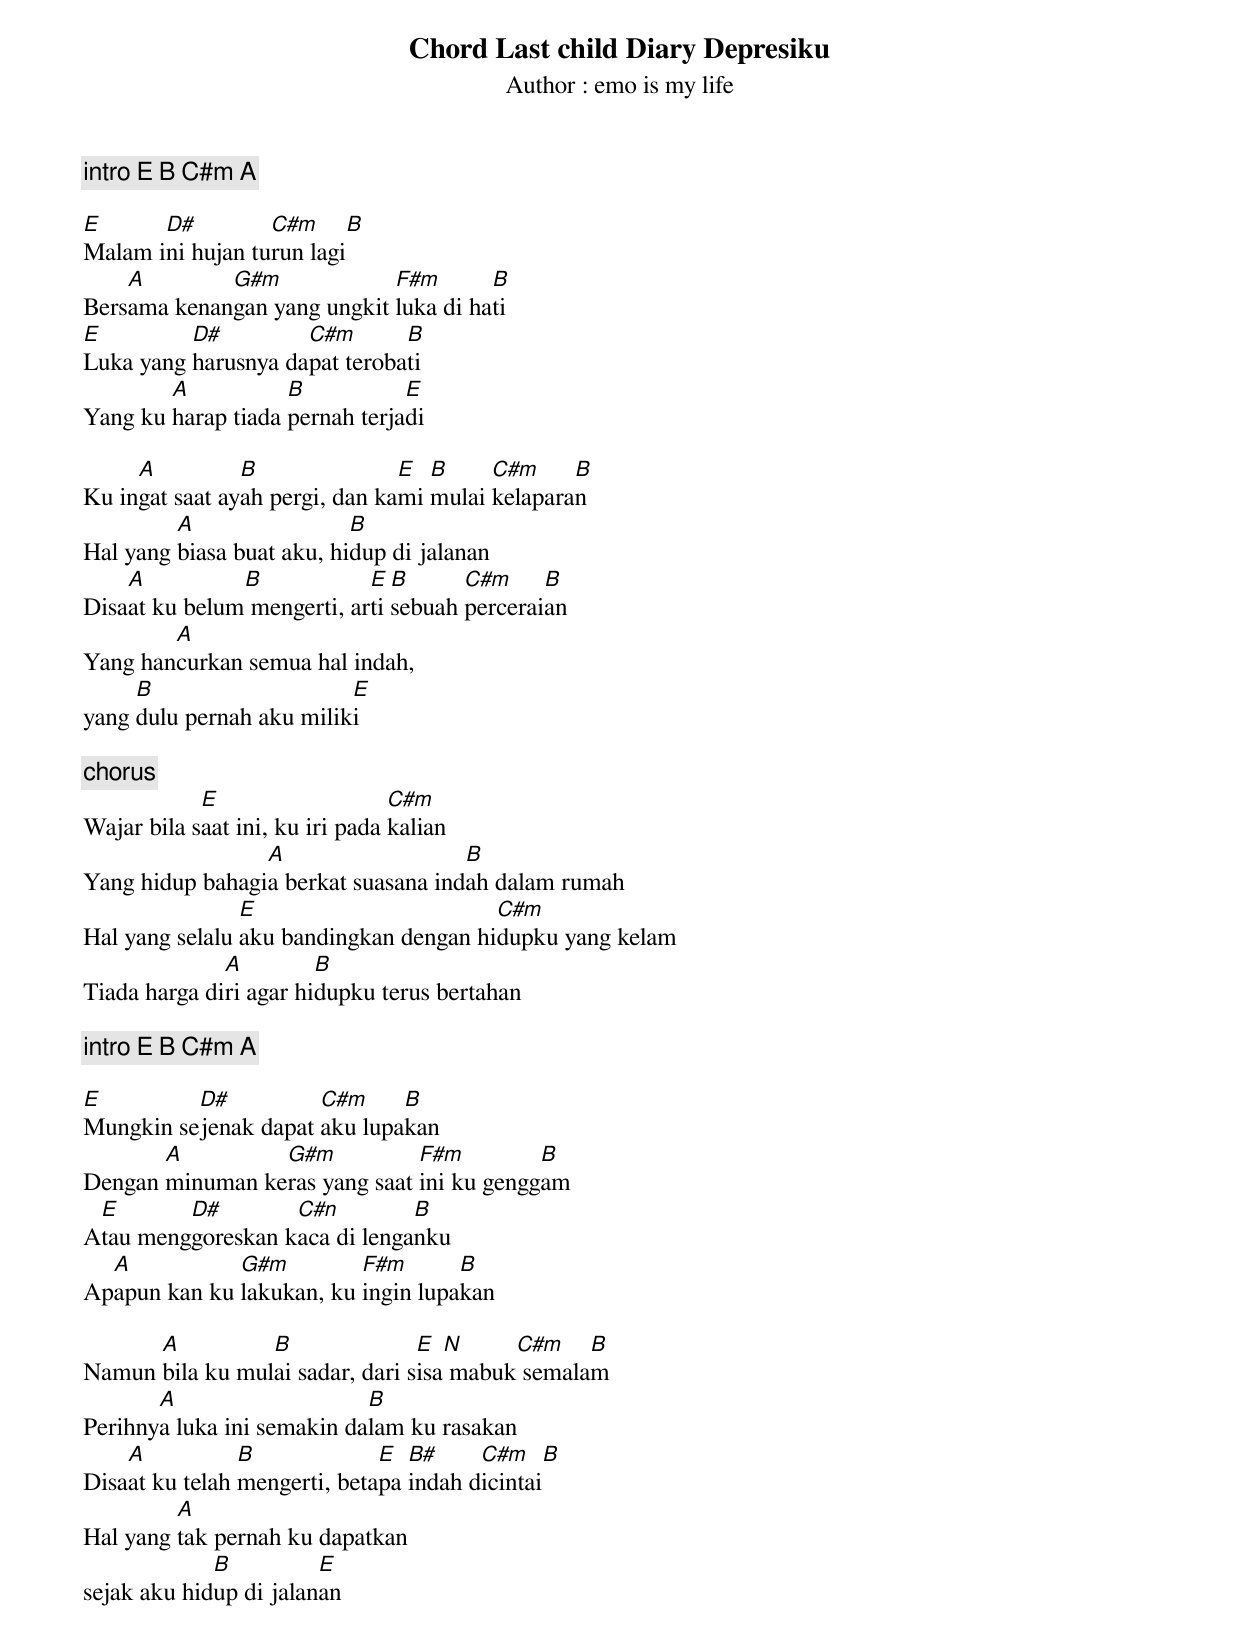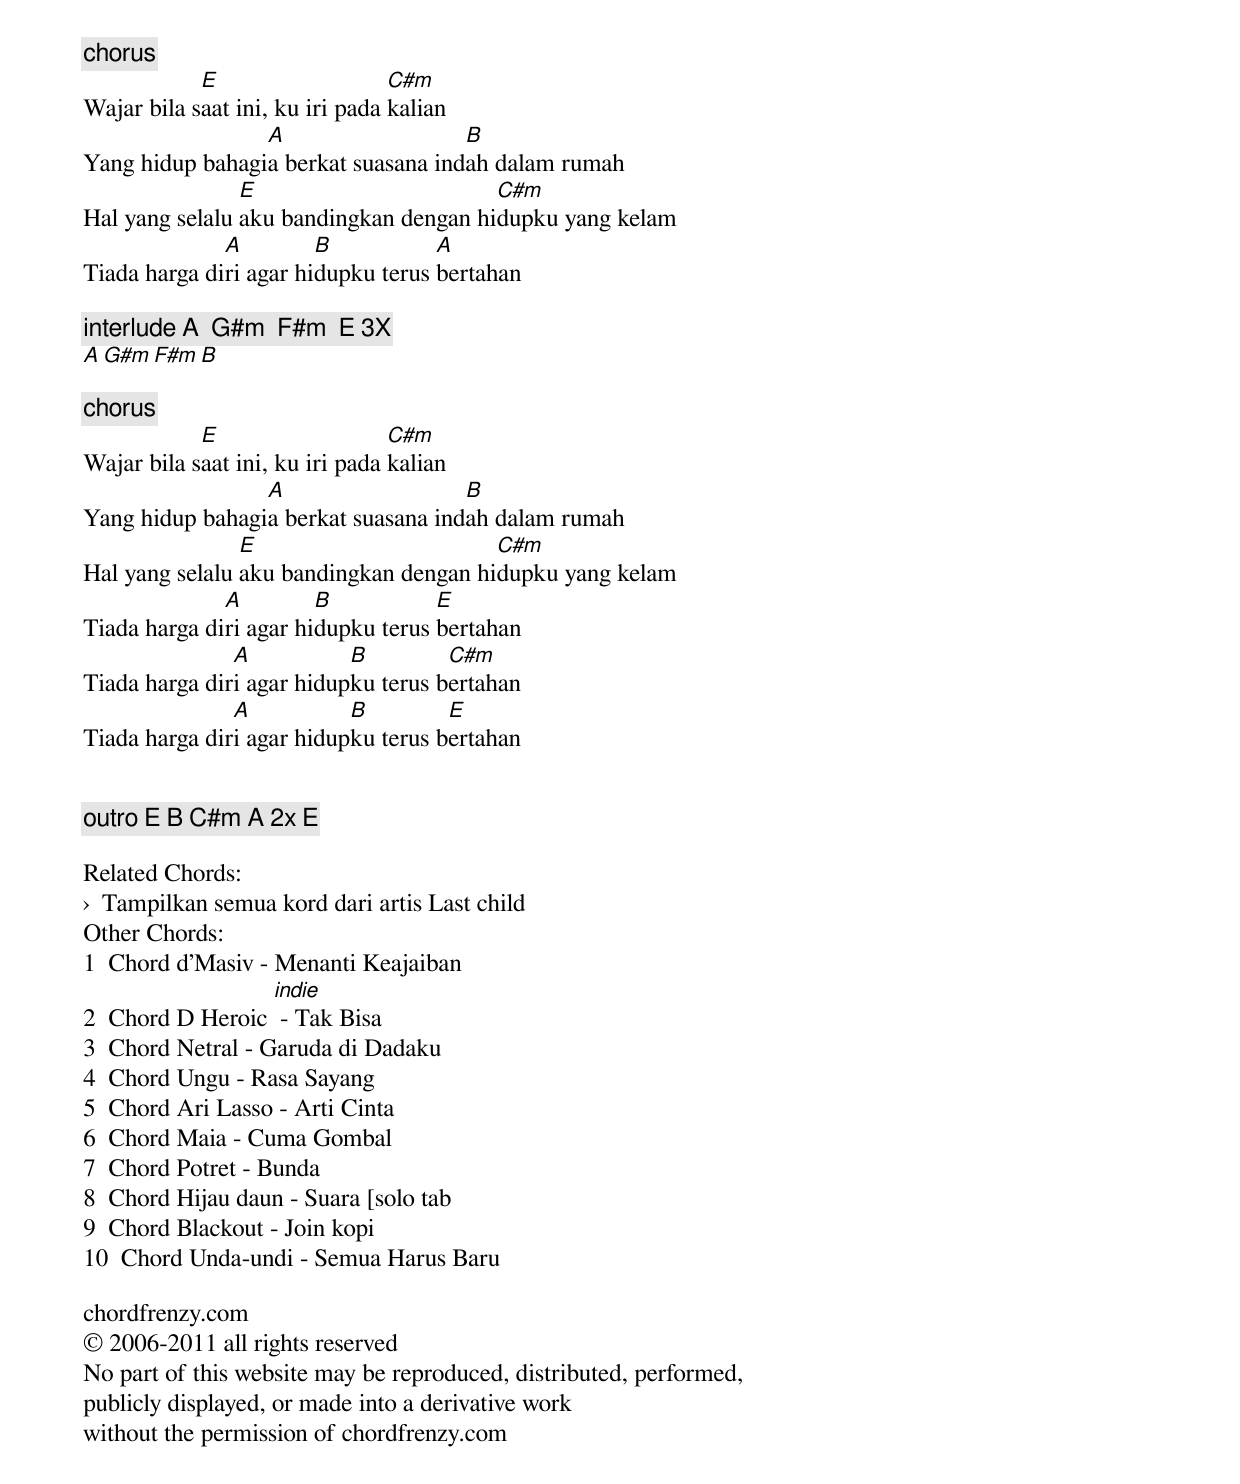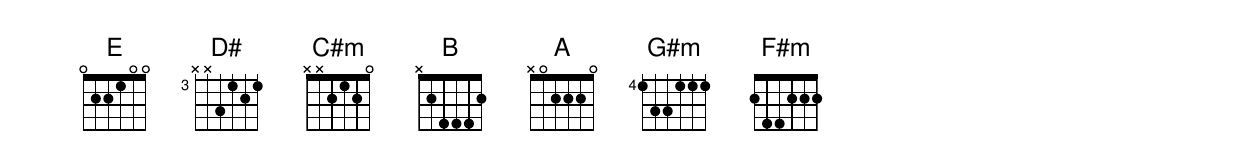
Chord Last child Diary Depresiku
Author : emo is my life
[intro] E B C#m A

E      D#         C#m     B
Malam ini hujan turun lagi
    A        G#m             F#m       B
Bersama kenangan yang ungkit luka di hati
E         D#         C#m       B
Luka yang harusnya dapat terobati
        A           B           E
Yang ku harap tiada pernah terjadi

     A          B               E  B     C#m     B
Ku ingat saat ayah pergi, dan kami mulai kelaparan
         A                 B
Hal yang biasa buat aku, hidup di jalanan
    A          B            E  B      C#m     B
Disaat ku belum mengerti, arti sebuah perceraian
        A
Yang hancurkan semua hal indah,
     B                    E
yang dulu pernah aku miliki

[chorus]
            E                    C#m
Wajar bila saat ini, ku iri pada kalian
                 A                   B
Yang hidup bahagia berkat suasana indah dalam rumah
                E                       C#m
Hal yang selalu aku bandingkan dengan hidupku yang kelam
              A         B
Tiada harga diri agar hidupku terus bertahan

[intro] E B C#m A

E         D#          C#m     B
Mungkin sejenak dapat aku lupakan
       A         G#m           F#m         B
Dengan minuman keras yang saat ini ku genggam
 E       D#        C#n         B
Atau menggoreskan kaca di lenganku
  A           G#m         F#m       B
Apapun kan ku lakukan, ku ingin lupakan

      A          B               E  N     C#m    B
Namun bila ku mulai sadar, dari sisa mabuk semalam
       A                    B
Perihnya luka ini semakin dalam ku rasakan
    A           B             E  B#     C#m    B
Disaat ku telah mengerti, betapa indah dicintai
         A
Hal yang tak pernah ku dapatkan
             B          E
sejak aku hidup di jalanan

[chorus]
            E                    C#m
Wajar bila saat ini, ku iri pada kalian
                 A                   B
Yang hidup bahagia berkat suasana indah dalam rumah
                E                       C#m
Hal yang selalu aku bandingkan dengan hidupku yang kelam
              A         B           A
Tiada harga diri agar hidupku terus bertahan

[interlude] A  G#m  F#m  E 3X
            A  G#m  F#m  B

[chorus]
            E                    C#m
Wajar bila saat ini, ku iri pada kalian
                 A                   B
Yang hidup bahagia berkat suasana indah dalam rumah
                E                       C#m
Hal yang selalu aku bandingkan dengan hidupku yang kelam
              A         B           E
Tiada harga diri agar hidupku terus bertahan
               A           B         C#m
Tiada harga diri agar hidupku terus bertahan
               A           B         E
Tiada harga diri agar hidupku terus bertahan


[outro] E B C#m A 2x E

Related Chords:
›  Tampilkan semua kord dari artis Last child
Other Chords:
1  Chord d'Masiv - Menanti Keajaiban
2  Chord D Heroic [indie] - Tak Bisa
3  Chord Netral - Garuda di Dadaku
4  Chord Ungu - Rasa Sayang
5  Chord Ari Lasso - Arti Cinta
6  Chord Maia - Cuma Gombal
7  Chord Potret - Bunda
8  Chord Hijau daun - Suara [solo tab
9  Chord Blackout - Join kopi
10  Chord Unda-undi - Semua Harus Baru

chordfrenzy.com
© 2006-2011 all rights reserved
No part of this website may be reproduced, distributed, performed,
publicly displayed, or made into a derivative work
without the permission of chordfrenzy.com
